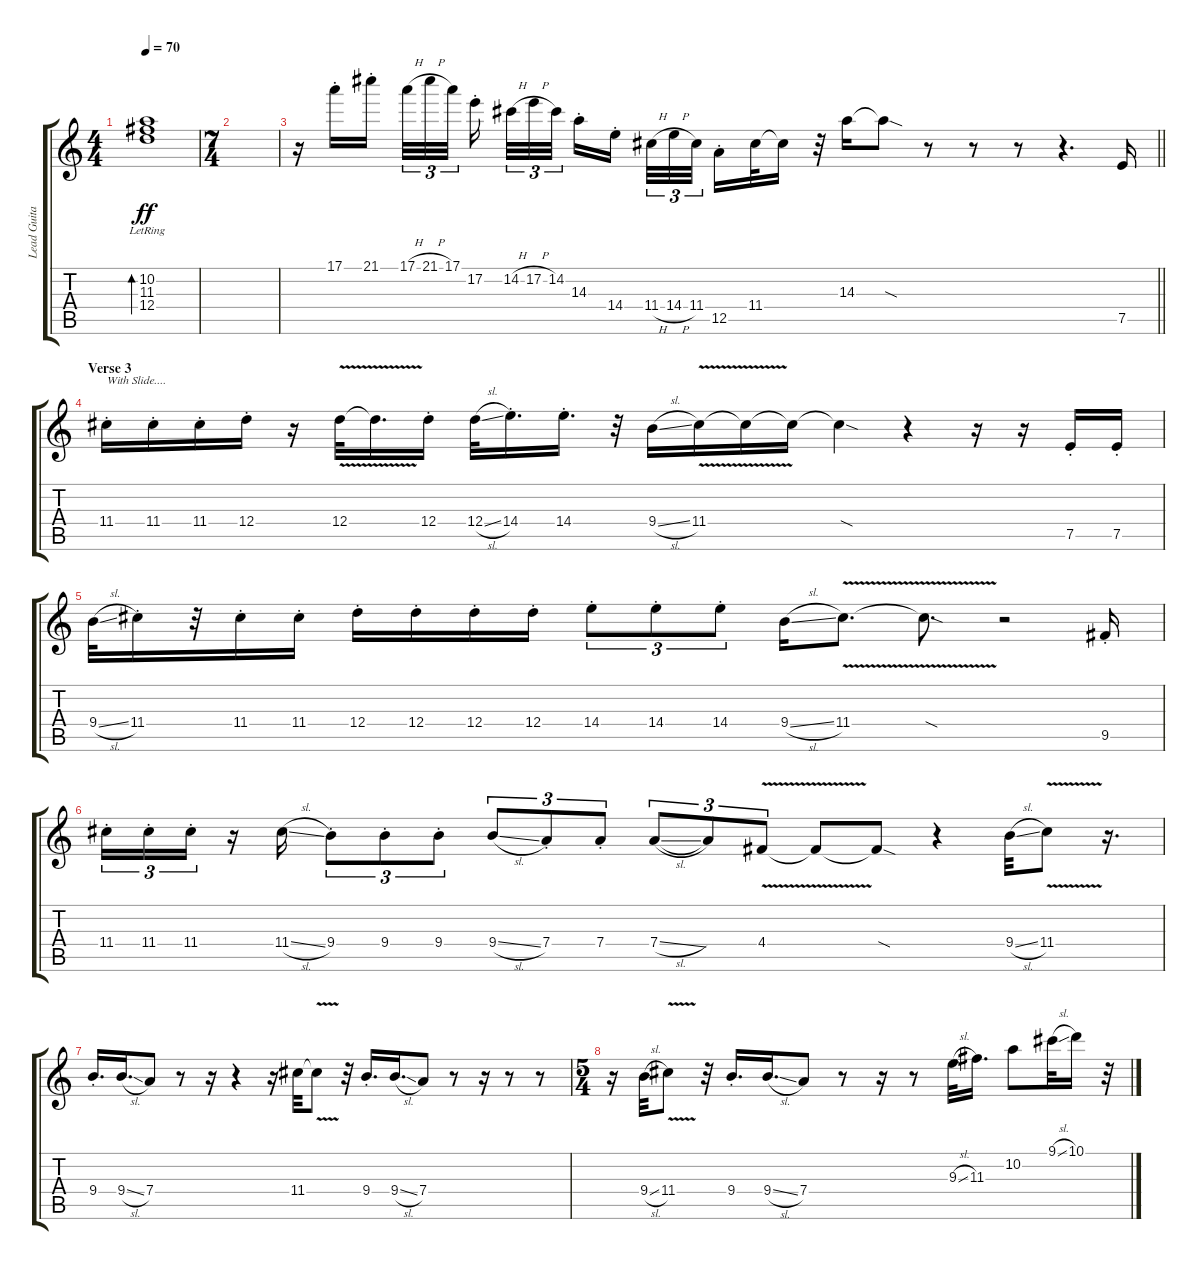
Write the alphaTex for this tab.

\track ("Lead Guitar" "Lead Guita") {instrument overdrivenguitar}
\staff {score tabs}
\tuning (E4 B3 G3 D3 A2 E2) {hide}
\ts (4 4)
\tempo 70
\clef g2
\ks c
(10.2{lr} 11.3{lr} 12.4{lr}).1{bd 60 dy ff} |
\ts (7 4)
|
\barLineRight lightlight
r.16{instrument overdrivenguitar} 17.1{st}.16 21.1{st}.16{beam splitsecondary} 17.1{h}.32{tu (3 2)} 21.1{h}.32{tu (3 2)} 17.1.32{tu (3 2)} 17.2{st}.16{beam splitsecondary} 14.2{h}.32{tu (3 2)} 17.2{h}.32{tu (3 2)} 14.2.32{tu (3 2) beam splitsecondary} 14.3{st}.16 14.4{st}.16 11.4{h}.32{tu (3 2)} 14.4{h}.32{tu (3 2)} 11.4.32{tu (3 2) beam splitsecondary} 12.5{st}.16 11.4.32 11.4{t}.16 r.32 14.3.16 14.3{sod t}.8 r.8 r.8 r.8 r.4{d} 7.5.16 |
\section ("" "Verse 3")
11.4{st}.16{txt "With Slide...."} 11.4{st}.16 11.4{st}.16 12.4{st}.16 r.16 12.4{v}.32 12.4{v t}.16{d} 12.4{st}.16 12.4{sl}.32 14.4{st}.16{d} 14.4{st}.16{d} r.32 9.4{sl}.16 11.4{v}.16 11.4{t}.16 11.4{t}.16 11.4{sod t}.4 r.4 r.16 r.16 7.5{st}.16 7.5{st}.16 |
9.4{sl}.32 11.4{st}.16 r.32 11.4{st}.16 11.4{st}.16 12.4{st}.16 12.4{st}.16 12.4{st}.16 12.4{st}.16 14.4{st}.8{tu (3 2)} 14.4{st}.8{tu (3 2)} 14.4{st}.8{tu (3 2)} 9.4{sl}.16 11.4{v}.8{d} 11.4{sod t}.8{d} r.2 9.5{st}.16 |
11.4{st}.16{tu (3 2)} 11.4{st}.16{tu (3 2)} 11.4{st}.16{tu (3 2)} r.16 11.4{sl}.16 9.4{st}.8{tu (3 2)} 9.4{st}.8{tu (3 2)} 9.4{st}.8{tu (3 2)} 9.4{sl}.8{tu (3 2)} 7.4{st}.8{tu (3 2)} 7.4{st}.8{tu (3 2)} 7.4{sl}.8{tu (3 2)} 7.4{t}.8{tu (3 2)} 4.4{v}.8{tu (3 2)} 4.4{t}.8 4.4{sod t}.8 r.4 9.4{sl}.32 11.4{v}.8 r.16{d} |
9.4{st}.16{d} 9.4{sl}.16{d} 7.4.8 r.8 r.16 r.4 r.16 11.4.32 11.4{v t}.8 r.32 9.4{st}.16{d} 9.4{sl}.16{d} 7.4.8 r.8 r.16 r.8 r.8 |
\ts (5 4)
r.16 9.4{sl}.32 11.4{v}.8 r.32 9.4{st}.16{d} 9.4{sl}.16{d} 7.4.8 r.8 r.16 r.8 9.3{sl}.32 11.3.16{d} 10.2.8 9.1{sl}.32 10.1.16 r.32
